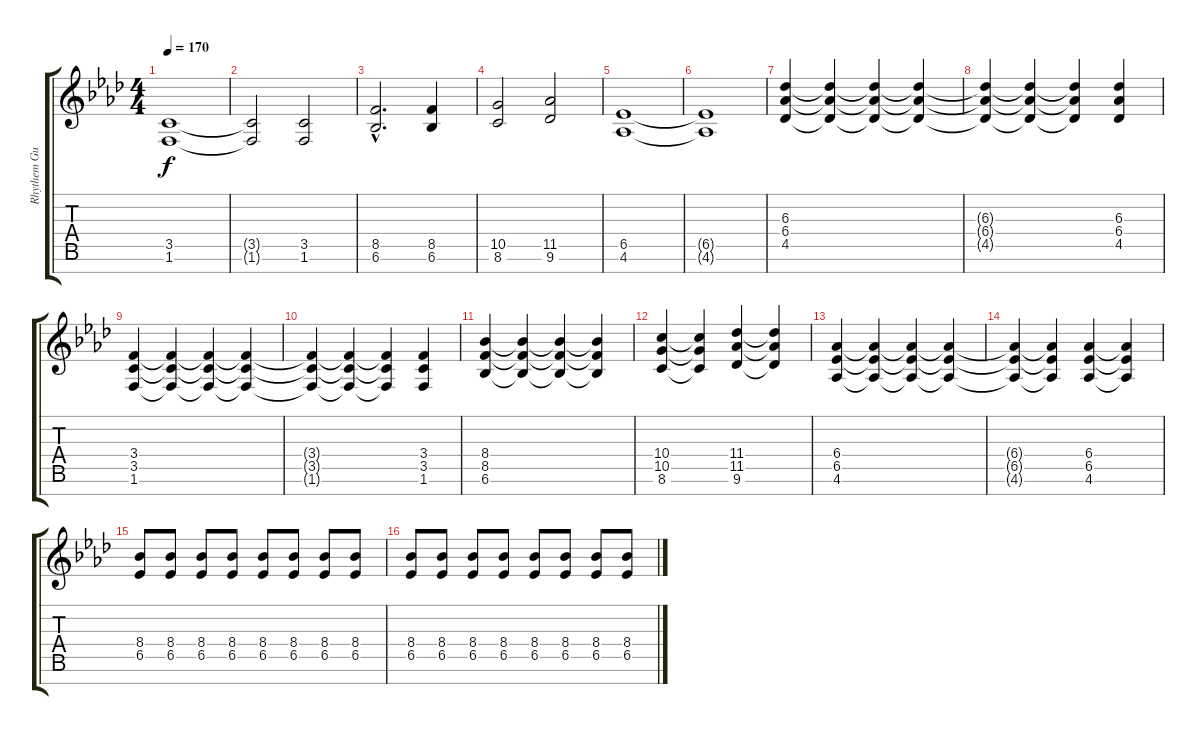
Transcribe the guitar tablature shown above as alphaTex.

\track ("Rhythem Guit. 1" "Rhythem Gu") {instrument distortionguitar}
\staff {score tabs}
\tuning (E4 B3 G3 D3 A2 E2 B1) {hide}
\ts (4 4)
\tempo 170
\clef g2
\ks fminor
(3.5 1.6).1{dy f} |
(3.5{t} 1.6{t}).2 (3.5 1.6).2 |
(8.5{hac} 6.6{hac}).2{d} (8.5 6.6).4 |
(10.5 8.6).2 (11.5 9.6).2 |
(6.5 4.6).1 |
(6.5{t} 4.6{t}).1 |
(6.3 6.4 4.5).4 (6.3{t} 6.4{t} 4.5{t}).4 (6.3{t} 6.4{t} 4.5{t}).4 (6.3{t} 6.4{t} 4.5{t}).4 |
(6.3{t} 6.4{t} 4.5{t}).4 (6.3{t} 6.4{t} 4.5{t}).4 (6.3{t} 6.4{t} 4.5{t}).4 (6.3 6.4 4.5).4 |
(3.4 3.5 1.6).4 (3.4{t} 3.5{t} 1.6{t}).4 (3.4{t} 3.5{t} 1.6{t}).4 (3.4{t} 3.5{t} 1.6{t}).4 |
(3.4{t} 3.5{t} 1.6{t}).4 (3.4{t} 3.5{t} 1.6{t}).4 (3.4{t} 3.5{t} 1.6{t}).4 (3.4 3.5 1.6).4 |
(8.4 8.5 6.6).4 (8.4{t} 8.5{t} 6.6{t}).4 (8.4{t} 8.5{t} 6.6{t}).4 (8.4{t} 8.5{t} 6.6{t}).4 |
(10.4 10.5 8.6).4 (10.4{t} 10.5{t} 8.6{t}).4 (11.4 11.5 9.6).4 (11.4{t} 11.5{t} 9.6{t}).4 |
(6.4 6.5 4.6).4 (6.4{t} 6.5{t} 4.6{t}).4 (6.4{t} 6.5{t} 4.6{t}).4 (6.4{t} 6.5{t} 4.6{t}).4 |
(6.4{t} 6.5{t} 4.6{t}).4 (6.4{t} 6.5{t} 4.6{t}).4 (6.4 6.5 4.6).4 (6.4{t} 6.5{t} 4.6{t}).4 |
(8.4 6.5).8 (8.4 6.5).8 (8.4 6.5).8 (8.4 6.5).8 (8.4 6.5).8 (8.4 6.5).8 (8.4 6.5).8 (8.4 6.5).8 |
(8.4 6.5).8 (8.4 6.5).8 (8.4 6.5).8 (8.4 6.5).8 (8.4 6.5).8 (8.4 6.5).8 (8.4 6.5).8 (8.4 6.5).8
